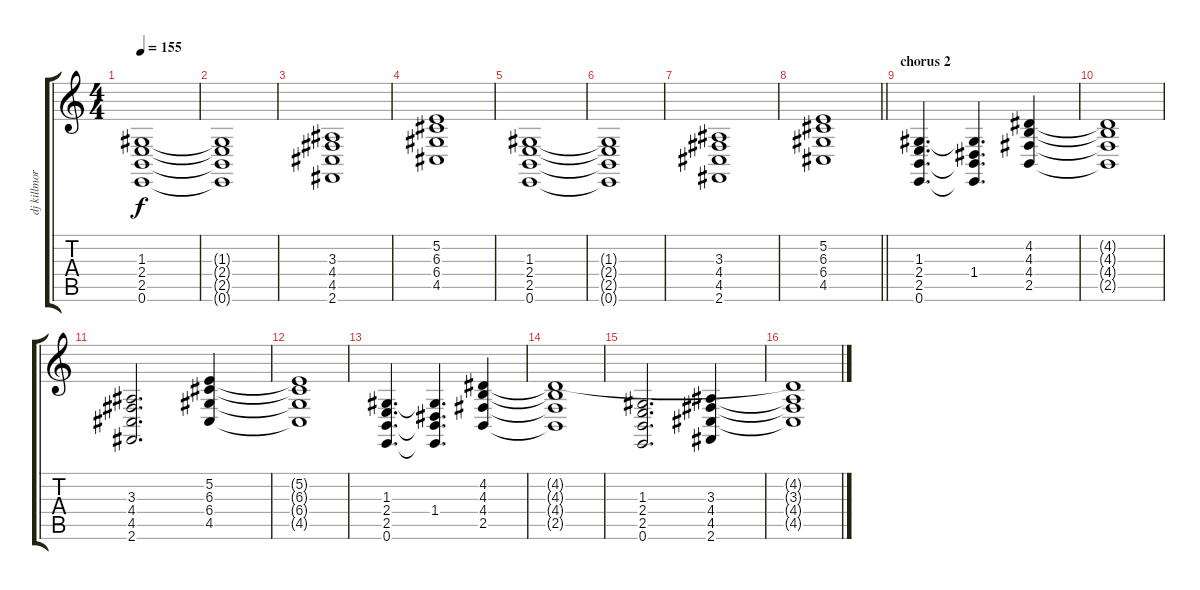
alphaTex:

\track ("dj killmore" "dj killmor") {instrument acousticgrandpiano}
\staff {score tabs}
\tuning (E4 B3 G3 D3 A2 E2) {hide}
\ts (4 4)
\tempo 155
\clef g2
\ks c
(1.3 2.4 2.5 0.6).1{dy f} |
(1.3{t} 2.4{t} 2.5{t} 0.6{t}).1 |
(3.3 4.4 4.5 2.6).1 |
(5.2 6.3 6.4 4.5).1 |
(1.3 2.4 2.5 0.6).1 |
(1.3{t} 2.4{t} 2.5{t} 0.6{t}).1 |
(3.3 4.4 4.5 2.6).1 |
\barLineRight lightlight
(5.2 6.3 6.4 4.5).1 |
\section ("" "chorus 2")
(1.3 2.4 2.5 0.6).4{d} (1.3{t} 1.4 2.5{t} 0.6{t}).4{d} (4.2 4.3 4.4 2.5).4 |
(4.2{t} 4.3{t} 4.4{t} 2.5{t}).1 |
(3.3 4.4 4.5 2.6).2{d} (5.2 6.3 6.4 4.5).4 |
(5.2{t} 6.3{t} 6.4{t} 4.5{t}).1 |
(1.3 2.4 2.5 0.6).4{d} (1.3{t} 1.4 2.5{t} 0.6{t}).4{d} (4.2 4.3 4.4 2.5).4 |
(4.2{t} 4.3{t} 4.4{t} 2.5{t}).1 |
(1.3 2.4 2.5 0.6).2{d} (3.3 4.4 4.5 2.6).4 |
(4.2{t} 3.3{t} 4.4{t} 4.5{t}).1
